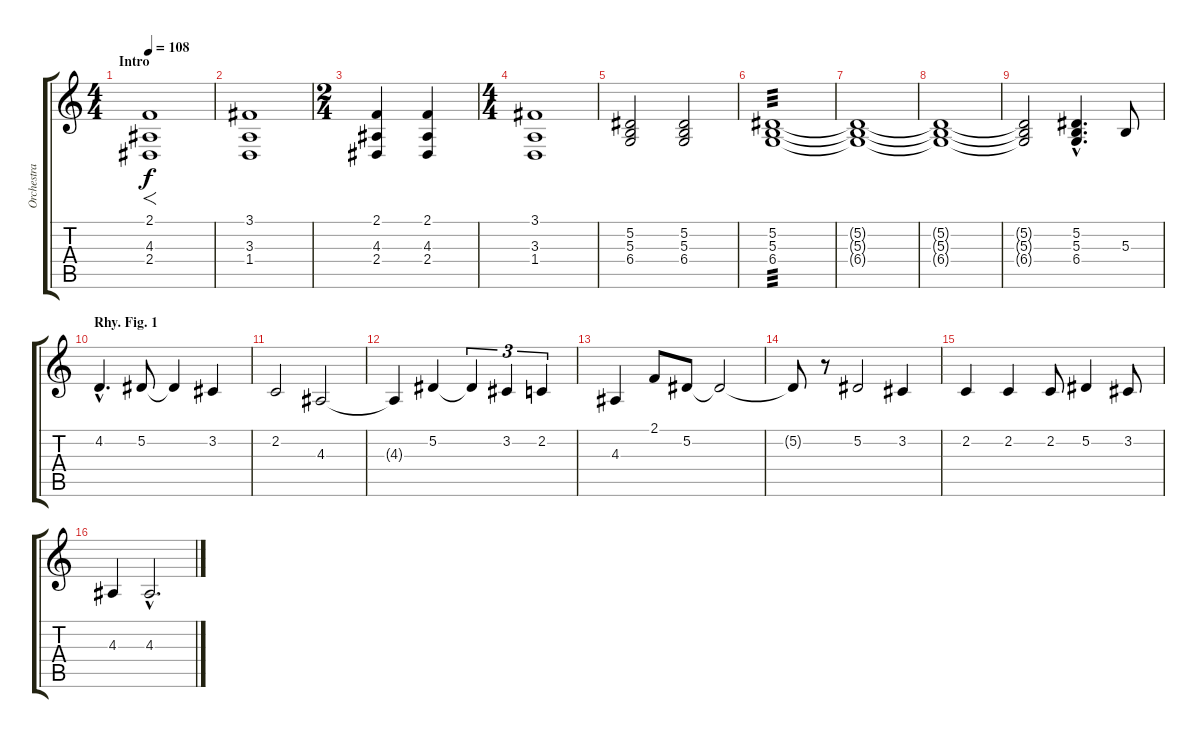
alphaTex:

\track ("Orchestra" "Orchestra") {instrument stringensemble1}
\staff {score tabs}
\tuning (Eb4 Bb3 Gb3 Db3 Ab2 Eb2) {hide}
\ts (4 4)
\section ("" "Intro")
\tempo 108
\clef g2
\ks c
(2.1 4.3 2.4).1{f dy f instrument stringensemble1} |
(3.1 3.3 1.4).1 |
\ts (2 4)
(2.1 4.3 2.4).4 (2.1 4.3 2.4).4 |
\ts (4 4)
(3.1 3.3 1.4).1 |
(5.2 5.3 6.4).2 (5.2 5.3 6.4).2 |
(5.2 5.3 6.4).1{tp 3} |
(5.2{t} 5.3{t} 6.4{t}).1 |
(5.2{t} 5.3{t} 6.4{t}).1 |
(5.2{t} 5.3{t} 6.4{t}).2 (5.2{hac} 5.3{hac} 6.4{hac}).4{d} 5.3.8 |
\section ("" "Rhy. Fig. 1")
4.2{hac}.4{d} 5.2.8 5.2{t}.4 3.2.4 |
2.2.2 4.3.2 |
4.3{t}.4 5.2.4 5.2{t}.4{tu (3 2)} 3.2.4{tu (3 2)} 2.2.4{tu (3 2)} |
4.3.4 2.1.8 5.2.8 5.2{t}.2 |
5.2{t}.8 r.8 5.2.2 3.2.4 |
2.2.4 2.2.4 2.2.8 5.2.4 3.2.8 |
4.3.4 4.3{hac}.2{d}
